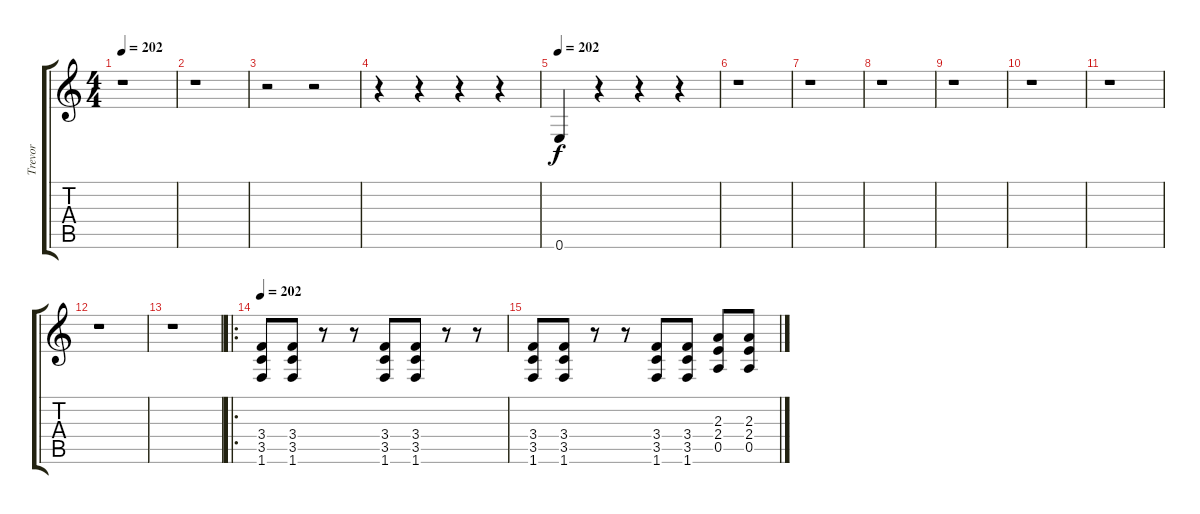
\track ("Trevor" "Trevor") {instrument electricguitarmuted}
\staff {score tabs}
\tuning (E4 B3 G3 D3 A2 E2) {hide}
\ts (4 4)
\tempo 202
\clef g2
\ks c
r.1{dy f} |
r.1 |
r.2 r.2 |
r.4 r.4 r.4 r.4 |
\tempo 202
0.6.4 r.4 r.4 r.4 |
r.1 |
r.1 |
r.1 |
r.1 |
r.1 |
r.1 |
r.1 |
r.1 |
\ro
\tempo 202
(3.4 3.5 1.6).8 (3.4 3.5 1.6).8 r.8 r.8 (3.4 3.5 1.6).8 (3.4 3.5 1.6).8 r.8 r.8 |
(3.4 3.5 1.6).8 (3.4 3.5 1.6).8 r.8 r.8 (3.4 3.5 1.6).8 (3.4 3.5 1.6).8 (2.3 2.4 0.5).8 (2.3 2.4 0.5).8
